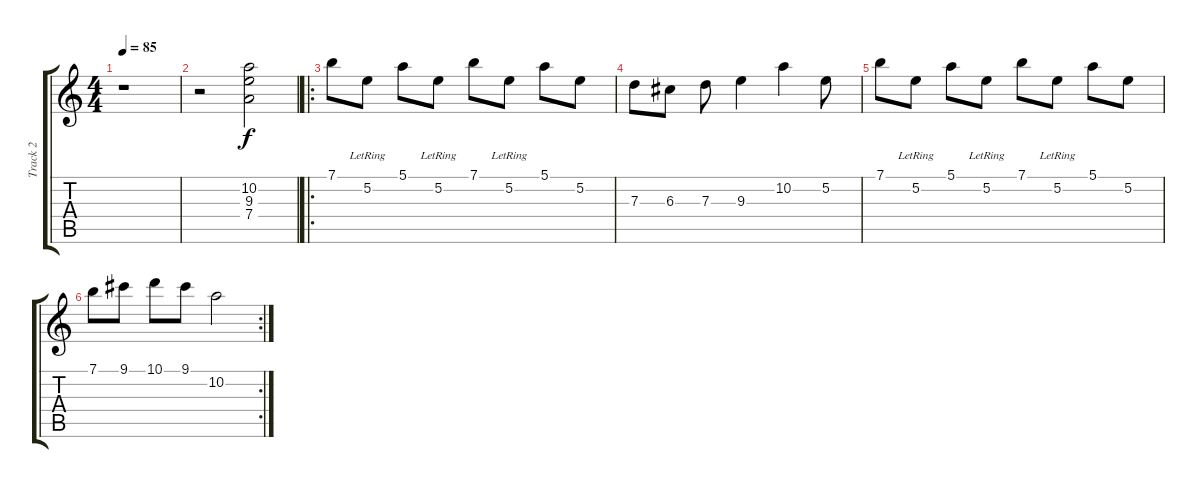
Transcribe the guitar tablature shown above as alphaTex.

\track ("Track 2" "Track 2") {instrument overdrivenguitar}
\staff {score tabs}
\tuning (E4 B3 G3 D3 A2 E2) {hide}
\ts (4 4)
\tempo 85
\clef g2
\ks c
r.1{dy f instrument overdrivenguitar} |
r.2 (10.2 9.3 7.4).2 |
\ro
7.1.8 5.2{lr}.8 5.1.8 5.2{lr}.8 7.1.8 5.2{lr}.8 5.1.8 5.2.8 |
7.3.8 6.3.8 7.3.8 9.3.4 10.2.4 5.2.8 |
7.1.8 5.2{lr}.8 5.1.8 5.2{lr}.8 7.1.8 5.2{lr}.8 5.1.8 5.2.8 |
\rc 2
7.1.8 9.1.8 10.1.8 9.1.8 10.2.2
